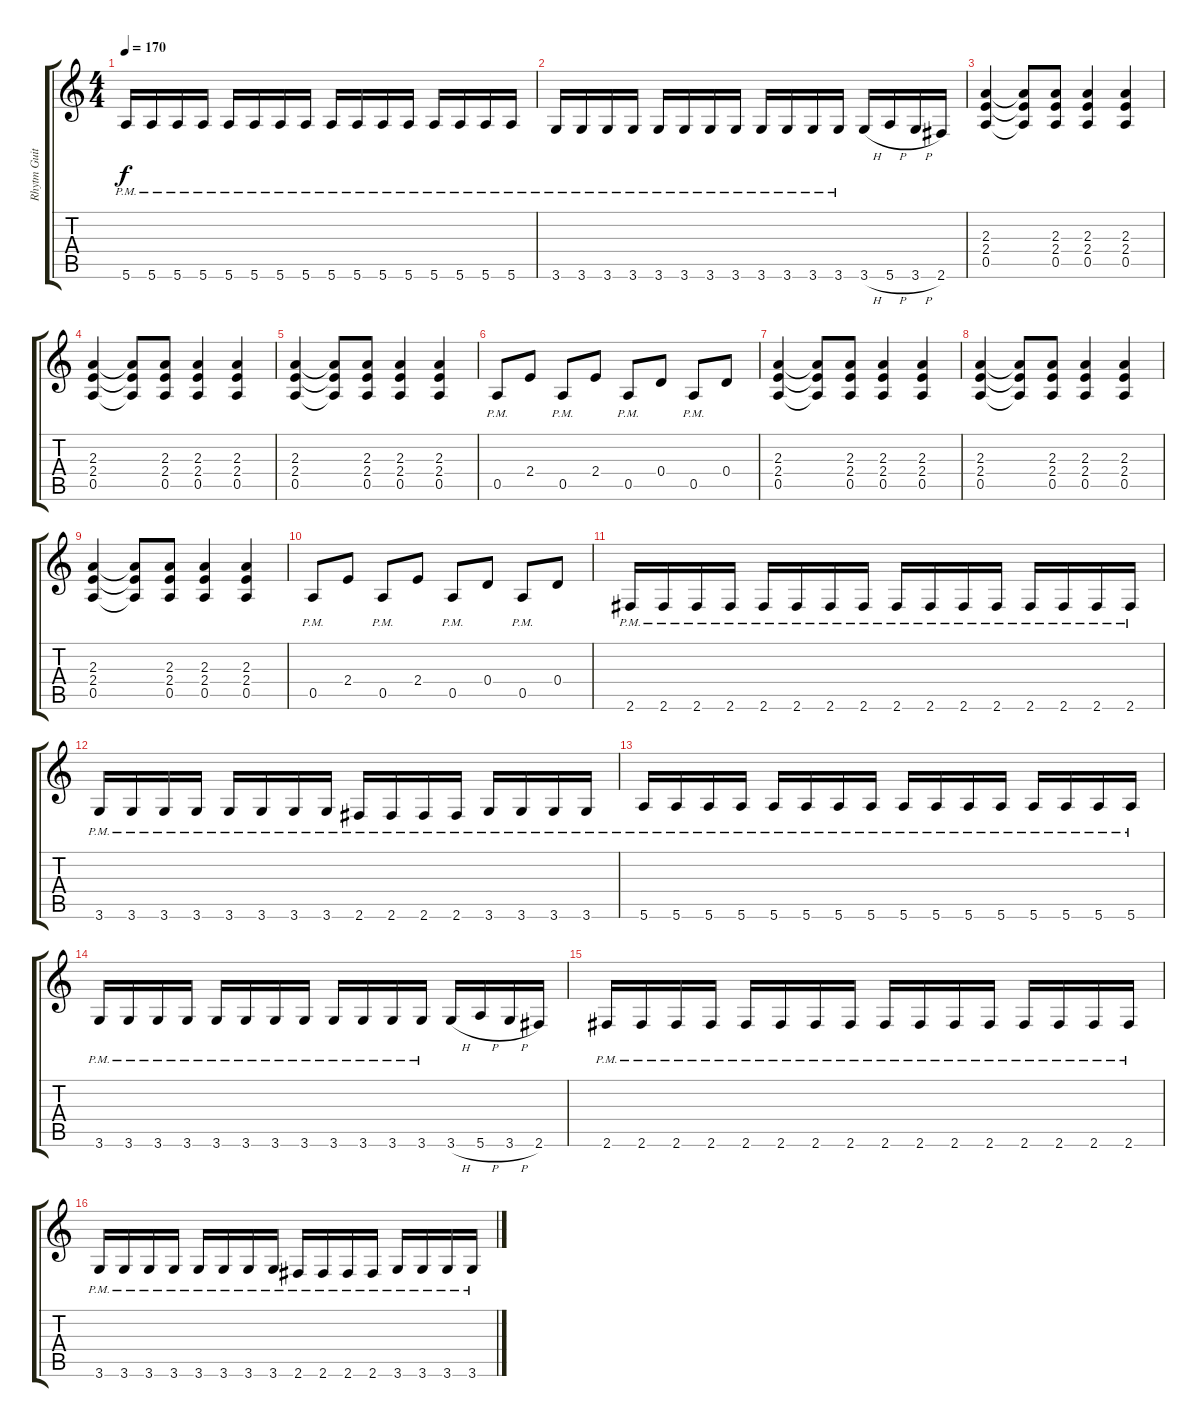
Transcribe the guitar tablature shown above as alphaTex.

\track ("Rhytm Guitar 1" "Rhytm Guit") {instrument distortionguitar}
\staff {score tabs}
\tuning (E4 B3 G3 D3 A2 E2) {hide}
\ts (4 4)
\tempo 170
\clef g2
\ks c
5.6{pm}.16{dy f} 5.6{pm}.16 5.6{pm}.16 5.6{pm}.16 5.6{pm}.16 5.6{pm}.16 5.6{pm}.16 5.6{pm}.16 5.6{pm}.16 5.6{pm}.16 5.6{pm}.16 5.6{pm}.16 5.6{pm}.16 5.6{pm}.16 5.6{pm}.16 5.6{pm}.16 |
3.6{pm}.16 3.6{pm}.16 3.6{pm}.16 3.6{pm}.16 3.6{pm}.16 3.6{pm}.16 3.6{pm}.16 3.6{pm}.16 3.6{pm}.16 3.6{pm}.16 3.6{pm}.16 3.6{pm}.16 3.6{h}.16 5.6{h}.16 3.6{h}.16 2.6.16 |
(2.3 2.4 0.5).4 (2.3{t} 2.4{t} 0.5{t}).8 (2.3 2.4 0.5).8 (2.3 2.4 0.5).4 (2.3 2.4 0.5).4 |
(2.3 2.4 0.5).4 (2.3{t} 2.4{t} 0.5{t}).8 (2.3 2.4 0.5).8 (2.3 2.4 0.5).4 (2.3 2.4 0.5).4 |
(2.3 2.4 0.5).4 (2.3{t} 2.4{t} 0.5{t}).8 (2.3 2.4 0.5).8 (2.3 2.4 0.5).4 (2.3 2.4 0.5).4 |
0.5{pm}.8 2.4.8 0.5{pm}.8 2.4.8 0.5{pm}.8 0.4.8 0.5{pm}.8 0.4.8 |
(2.3 2.4 0.5).4 (2.3{t} 2.4{t} 0.5{t}).8 (2.3 2.4 0.5).8 (2.3 2.4 0.5).4 (2.3 2.4 0.5).4 |
(2.3 2.4 0.5).4 (2.3{t} 2.4{t} 0.5{t}).8 (2.3 2.4 0.5).8 (2.3 2.4 0.5).4 (2.3 2.4 0.5).4 |
(2.3 2.4 0.5).4 (2.3{t} 2.4{t} 0.5{t}).8 (2.3 2.4 0.5).8 (2.3 2.4 0.5).4 (2.3 2.4 0.5).4 |
0.5{pm}.8 2.4.8 0.5{pm}.8 2.4.8 0.5{pm}.8 0.4.8 0.5{pm}.8 0.4.8 |
2.6{pm}.16 2.6{pm}.16 2.6{pm}.16 2.6{pm}.16 2.6{pm}.16 2.6{pm}.16 2.6{pm}.16 2.6{pm}.16 2.6{pm}.16 2.6{pm}.16 2.6{pm}.16 2.6{pm}.16 2.6{pm}.16 2.6{pm}.16 2.6{pm}.16 2.6{pm}.16 |
3.6{pm}.16 3.6{pm}.16 3.6{pm}.16 3.6{pm}.16 3.6{pm}.16 3.6{pm}.16 3.6{pm}.16 3.6{pm}.16 2.6{pm}.16 2.6{pm}.16 2.6{pm}.16 2.6{pm}.16 3.6{pm}.16 3.6{pm}.16 3.6{pm}.16 3.6{pm}.16 |
5.6{pm}.16 5.6{pm}.16 5.6{pm}.16 5.6{pm}.16 5.6{pm}.16 5.6{pm}.16 5.6{pm}.16 5.6{pm}.16 5.6{pm}.16 5.6{pm}.16 5.6{pm}.16 5.6{pm}.16 5.6{pm}.16 5.6{pm}.16 5.6{pm}.16 5.6{pm}.16 |
3.6{pm}.16 3.6{pm}.16 3.6{pm}.16 3.6{pm}.16 3.6{pm}.16 3.6{pm}.16 3.6{pm}.16 3.6{pm}.16 3.6{pm}.16 3.6{pm}.16 3.6{pm}.16 3.6{pm}.16 3.6{h}.16 5.6{h}.16 3.6{h}.16 2.6.16 |
2.6{pm}.16 2.6{pm}.16 2.6{pm}.16 2.6{pm}.16 2.6{pm}.16 2.6{pm}.16 2.6{pm}.16 2.6{pm}.16 2.6{pm}.16 2.6{pm}.16 2.6{pm}.16 2.6{pm}.16 2.6{pm}.16 2.6{pm}.16 2.6{pm}.16 2.6{pm}.16 |
3.6{pm}.16 3.6{pm}.16 3.6{pm}.16 3.6{pm}.16 3.6{pm}.16 3.6{pm}.16 3.6{pm}.16 3.6{pm}.16 2.6{pm}.16 2.6{pm}.16 2.6{pm}.16 2.6{pm}.16 3.6{pm}.16 3.6{pm}.16 3.6{pm}.16 3.6{pm}.16
